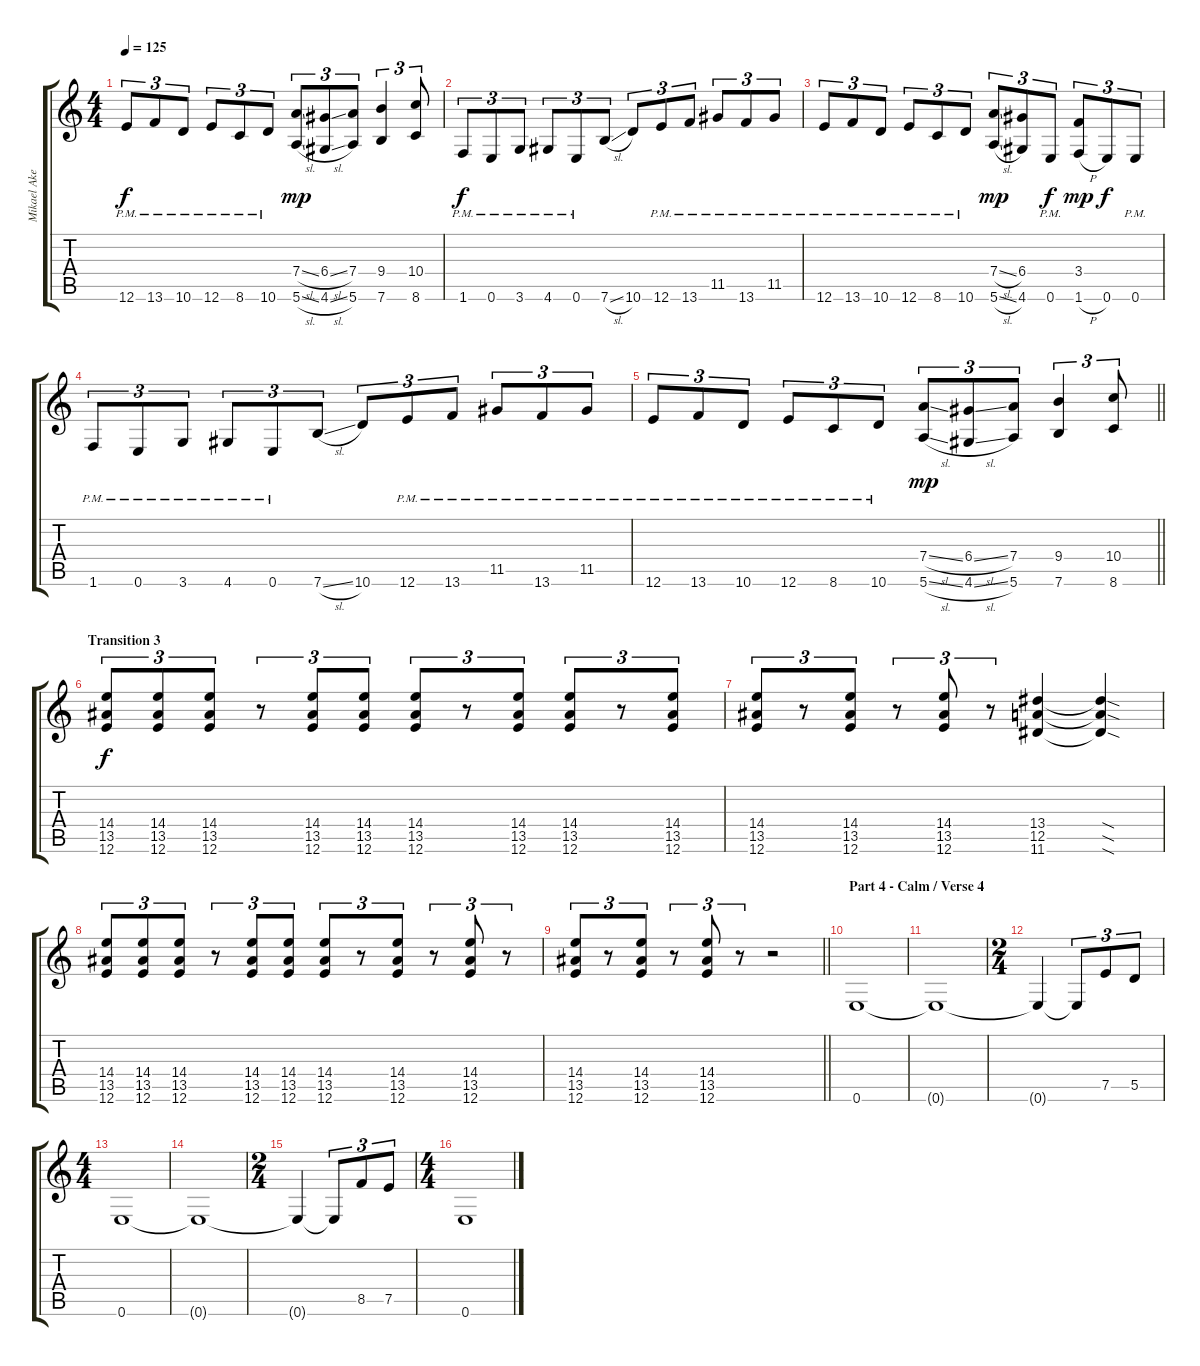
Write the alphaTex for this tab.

\track ("Mikael Akerfeldt" "Mikael Ake") {instrument acousticguitarnylon}
\staff {score tabs}
\tuning (E4 B3 G3 D3 A2 E2) {hide}
\ts (4 4)
\tempo 125
\clef g2
\ks c
12.6{pm}.8{tu (3 2) dy f} 13.6{pm}.8{tu (3 2)} 10.6{pm}.8{tu (3 2)} 12.6{pm}.8{tu (3 2)} 8.6{pm}.8{tu (3 2)} 10.6{pm}.8{tu (3 2)} (7.4{sl} 5.6{sl}).8{tu (3 2) dy mp} (6.4{sl} 4.6{sl}).8{tu (3 2)} (7.4 5.6).8{tu (3 2)} (9.4 7.6).4{tu (3 2)} (10.4 8.6).8{tu (3 2)} |
1.6{pm}.8{tu (3 2) dy f} 0.6{pm}.8{tu (3 2)} 3.6{pm}.8{tu (3 2)} 4.6{pm}.8{tu (3 2)} 0.6{pm}.8{tu (3 2)} 7.6{sl}.8{tu (3 2)} 10.6.8{tu (3 2)} 12.6{pm}.8{tu (3 2)} 13.6{pm}.8{tu (3 2)} 11.5{pm}.8{tu (3 2)} 13.6{pm}.8{tu (3 2)} 11.5{pm}.8{tu (3 2)} |
12.6{pm}.8{tu (3 2)} 13.6{pm}.8{tu (3 2)} 10.6{pm}.8{tu (3 2)} 12.6{pm}.8{tu (3 2)} 8.6{pm}.8{tu (3 2)} 10.6{pm}.8{tu (3 2)} (7.4{sl} 5.6{sl}).8{tu (3 2) dy mp} (6.4 4.6).8{tu (3 2)} 0.6{pm}.8{tu (3 2) dy f} (3.4 1.6{h}).8{tu (3 2) dy mp} 0.6.8{tu (3 2) dy f} 0.6{pm}.8{tu (3 2)} |
1.6{pm}.8{tu (3 2)} 0.6{pm}.8{tu (3 2)} 3.6{pm}.8{tu (3 2)} 4.6{pm}.8{tu (3 2)} 0.6{pm}.8{tu (3 2)} 7.6{sl}.8{tu (3 2)} 10.6.8{tu (3 2)} 12.6{pm}.8{tu (3 2)} 13.6{pm}.8{tu (3 2)} 11.5{pm}.8{tu (3 2)} 13.6{pm}.8{tu (3 2)} 11.5{pm}.8{tu (3 2)} |
\barLineRight lightlight
12.6{pm}.8{tu (3 2)} 13.6{pm}.8{tu (3 2)} 10.6{pm}.8{tu (3 2)} 12.6{pm}.8{tu (3 2)} 8.6{pm}.8{tu (3 2)} 10.6{pm}.8{tu (3 2)} (7.4{sl} 5.6{sl}).8{tu (3 2) dy mp} (6.4{sl} 4.6{sl}).8{tu (3 2)} (7.4 5.6).8{tu (3 2)} (9.4 7.6).4{tu (3 2)} (10.4 8.6).8{tu (3 2)} |
\section ("" "Transition 3")
(14.4 13.5 12.6).8{tu (3 2) dy f volume 8} (14.4 13.5 12.6).8{tu (3 2)} (14.4 13.5 12.6).8{tu (3 2)} r.8{tu (3 2)} (14.4 13.5 12.6).8{tu (3 2)} (14.4 13.5 12.6).8{tu (3 2)} (14.4 13.5 12.6).8{tu (3 2)} r.8{tu (3 2)} (14.4 13.5 12.6).8{tu (3 2)} (14.4 13.5 12.6).8{tu (3 2)} r.8{tu (3 2)} (14.4 13.5 12.6).8{tu (3 2)} |
(14.4 13.5 12.6).8{tu (3 2)} r.8{tu (3 2)} (14.4 13.5 12.6).8{tu (3 2)} r.8{tu (3 2)} (14.4 13.5 12.6).8{tu (3 2)} r.8{tu (3 2)} (13.4 12.5 11.6).4 (13.4{sod t} 12.5{sod t} 11.6{sod t}).4 |
(14.4 13.5 12.6).8{tu (3 2)} (14.4 13.5 12.6).8{tu (3 2)} (14.4 13.5 12.6).8{tu (3 2)} r.8{tu (3 2)} (14.4 13.5 12.6).8{tu (3 2)} (14.4 13.5 12.6).8{tu (3 2)} (14.4 13.5 12.6).8{tu (3 2)} r.8{tu (3 2)} (14.4 13.5 12.6).8{tu (3 2)} r.8{tu (3 2)} (14.4 13.5 12.6).8{tu (3 2)} r.8{tu (3 2)} |
\barLineRight lightlight
(14.4 13.5 12.6).8{tu (3 2)} r.8{tu (3 2)} (14.4 13.5 12.6).8{tu (3 2)} r.8{tu (3 2)} (14.4 13.5 12.6).8{tu (3 2)} r.8{tu (3 2)} r.2{volume 10 instrument overdrivenguitar} |
\section ("" "Part 4 - Calm / Verse 4")
0.6.1{volume 4} |
0.6{t}.1 |
\ts (2 4)
0.6{t}.4 0.6{t}.8{tu (3 2)} 7.5.8{tu (3 2) volume 10} 5.5.8{tu (3 2)} |
\ts (4 4)
0.6.1{volume 4} |
0.6{t}.1 |
\ts (2 4)
0.6{t}.4 0.6{t}.8{tu (3 2)} 8.5.8{tu (3 2) volume 10} 7.5.8{tu (3 2)} |
\ts (4 4)
0.6.1{volume 4}
